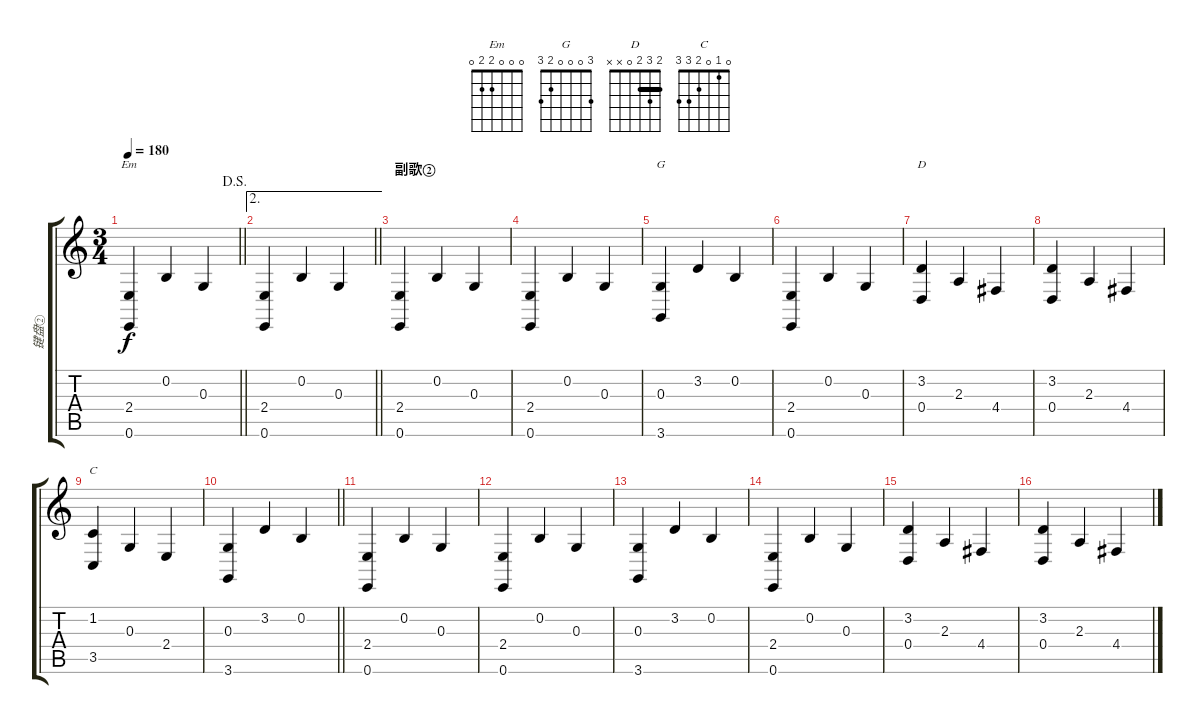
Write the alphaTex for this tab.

\track ("键盘② " "键盘② ") {instrument synthvoice}
\staff {score tabs}
\tuning (E4 B3 G3 D3 A2 E2) {hide}
\chord ("Em" 0 0 0 2 2 0)
\chord ("G" 3 0 0 0 2 3)
\chord ("D" 2 3 2 0 x x) {barre 2}
\chord ("C" 0 1 0 2 3 3)
\ts (3 4)
\jump dalsegno
\tempo 180
\clef g2
\barLineRight lightlight
\ks c
(2.4 0.6).4{ch "Em" dy f} 0.2.4 0.3.4 |
\ae 2
\barLineRight lightlight
(2.4 0.6).4 0.2.4 0.3.4 |
\section ("" "副歌②")
(2.4 0.6).4 0.2.4 0.3.4 |
(2.4 0.6).4 0.2.4 0.3.4 |
(0.3 3.6).4{ch "G"} 3.2.4 0.2.4 |
(2.4 0.6).4 0.2.4 0.3.4 |
(3.2 0.4).4{ch "D"} 2.3.4 4.4.4 |
(3.2 0.4).4 2.3.4 4.4.4 |
(1.2 3.5).4{ch "C"} 0.3.4 2.4.4 |
\barLineRight lightlight
(0.3 3.6).4 3.2.4 0.2.4 |
(2.4 0.6).4 0.2.4 0.3.4 |
(2.4 0.6).4 0.2.4 0.3.4 |
(0.3 3.6).4 3.2.4 0.2.4 |
(2.4 0.6).4 0.2.4 0.3.4 |
(3.2 0.4).4 2.3.4 4.4.4 |
(3.2 0.4).4 2.3.4 4.4.4
